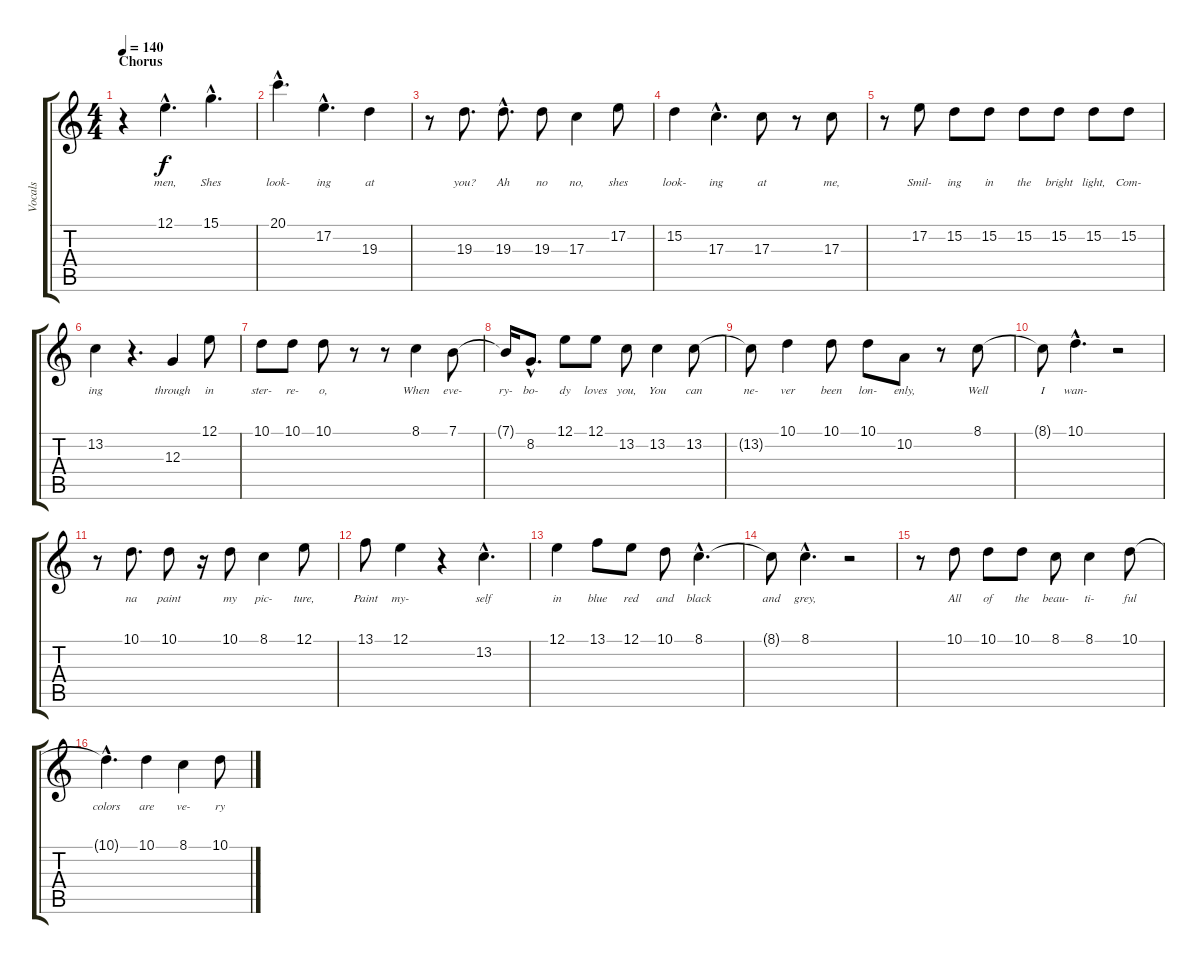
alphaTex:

\track ("Vocals" "Vocals") {instrument lead8bassandlead}
\staff {score tabs}
\tuning (E4 B3 G3 D3 A2 E2) {hide}
\ts (4 4)
\section ("" "Chorus")
\tempo 140
\clef g2
\ks c
r.4{dy f} 12.1{hac}.4{d lyrics (0 "men,") lyrics (1 "") lyrics (2 "") lyrics (3 "") lyrics (4 "")} 15.1{hac}.4{d lyrics (0 "Shes") lyrics (1 "") lyrics (2 "") lyrics (3 "") lyrics (4 "")} |
20.1{hac}.4{d lyrics (0 "look-") lyrics (1 "") lyrics (2 "") lyrics (3 "") lyrics (4 "")} 17.2{hac}.4{d lyrics (0 "ing") lyrics (1 "") lyrics (2 "") lyrics (3 "") lyrics (4 "")} 19.3.4{lyrics (0 "at") lyrics (1 "") lyrics (2 "") lyrics (3 "") lyrics (4 "")} |
r.8 19.3.8{d lyrics (0 "you?") lyrics (1 "") lyrics (2 "") lyrics (3 "") lyrics (4 "")} 19.3{hac}.8{d lyrics (0 "Ah") lyrics (1 "") lyrics (2 "") lyrics (3 "") lyrics (4 "")} 19.3.8{lyrics (0 "no") lyrics (1 "") lyrics (2 "") lyrics (3 "") lyrics (4 "")} 17.3.4{lyrics (0 "no,") lyrics (1 "") lyrics (2 "") lyrics (3 "") lyrics (4 "")} 17.2.8{lyrics (0 "shes") lyrics (1 "") lyrics (2 "") lyrics (3 "") lyrics (4 "")} |
15.2.4{lyrics (0 "look-") lyrics (1 "") lyrics (2 "") lyrics (3 "") lyrics (4 "")} 17.3{hac}.4{d lyrics (0 "ing") lyrics (1 "") lyrics (2 "") lyrics (3 "") lyrics (4 "")} 17.3.8{lyrics (0 "at") lyrics (1 "") lyrics (2 "") lyrics (3 "") lyrics (4 "")} r.8 17.3.8{lyrics (0 "me,") lyrics (1 "") lyrics (2 "") lyrics (3 "") lyrics (4 "")} |
r.8 17.2.8{lyrics (0 "Smil-") lyrics (1 "") lyrics (2 "") lyrics (3 "") lyrics (4 "")} 15.2.8{lyrics (0 "ing") lyrics (1 "") lyrics (2 "") lyrics (3 "") lyrics (4 "")} 15.2.8{lyrics (0 "in") lyrics (1 "") lyrics (2 "") lyrics (3 "") lyrics (4 "")} 15.2.8{lyrics (0 "the") lyrics (1 "") lyrics (2 "") lyrics (3 "") lyrics (4 "")} 15.2.8{lyrics (0 "bright") lyrics (1 "") lyrics (2 "") lyrics (3 "") lyrics (4 "")} 15.2.8{lyrics (0 "light,") lyrics (1 "") lyrics (2 "") lyrics (3 "") lyrics (4 "")} 15.2.8{lyrics (0 "Com-") lyrics (1 "") lyrics (2 "") lyrics (3 "") lyrics (4 "")} |
13.2.4{lyrics (0 "ing") lyrics (1 "") lyrics (2 "") lyrics (3 "") lyrics (4 "")} r.4{d} 12.3.4{lyrics (0 "through") lyrics (1 "") lyrics (2 "") lyrics (3 "") lyrics (4 "")} 12.1.8{lyrics (0 "in") lyrics (1 "") lyrics (2 "") lyrics (3 "") lyrics (4 "")} |
10.1.8{lyrics (0 "ster-") lyrics (1 "") lyrics (2 "") lyrics (3 "") lyrics (4 "")} 10.1.8{lyrics (0 "re-") lyrics (1 "") lyrics (2 "") lyrics (3 "") lyrics (4 "")} 10.1.8{lyrics (0 "o,") lyrics (1 "") lyrics (2 "") lyrics (3 "") lyrics (4 "")} r.8 r.8 8.1.4{lyrics (0 "When") lyrics (1 "") lyrics (2 "") lyrics (3 "") lyrics (4 "")} 7.1.8{lyrics (0 "eve-") lyrics (1 "") lyrics (2 "") lyrics (3 "") lyrics (4 "")} |
7.1{t}.16{lyrics (0 "ry-") lyrics (1 "") lyrics (2 "") lyrics (3 "") lyrics (4 "")} 8.2{hac}.8{d lyrics (0 "bo-") lyrics (1 "") lyrics (2 "") lyrics (3 "") lyrics (4 "")} 12.1.8{lyrics (0 "dy") lyrics (1 "") lyrics (2 "") lyrics (3 "") lyrics (4 "")} 12.1.8{lyrics (0 "loves") lyrics (1 "") lyrics (2 "") lyrics (3 "") lyrics (4 "")} 13.2.8{lyrics (0 "you,") lyrics (1 "") lyrics (2 "") lyrics (3 "") lyrics (4 "")} 13.2.4{lyrics (0 "You") lyrics (1 "") lyrics (2 "") lyrics (3 "") lyrics (4 "")} 13.2.8{lyrics (0 "can") lyrics (1 "") lyrics (2 "") lyrics (3 "") lyrics (4 "")} |
13.2{t}.8{lyrics (0 "ne-") lyrics (1 "") lyrics (2 "") lyrics (3 "") lyrics (4 "")} 10.1.4{lyrics (0 "ver") lyrics (1 "") lyrics (2 "") lyrics (3 "") lyrics (4 "")} 10.1.8{lyrics (0 "been") lyrics (1 "") lyrics (2 "") lyrics (3 "") lyrics (4 "")} 10.1.8{lyrics (0 "lon-") lyrics (1 "") lyrics (2 "") lyrics (3 "") lyrics (4 "")} 10.2.8{lyrics (0 "enly,") lyrics (1 "") lyrics (2 "") lyrics (3 "") lyrics (4 "")} r.8 8.1.8{lyrics (0 "Well") lyrics (1 "") lyrics (2 "") lyrics (3 "") lyrics (4 "")} |
8.1{t}.8{lyrics (0 "I") lyrics (1 "") lyrics (2 "") lyrics (3 "") lyrics (4 "")} 10.1{hac}.4{d lyrics (0 "wan-") lyrics (1 "") lyrics (2 "") lyrics (3 "") lyrics (4 "")} r.2 |
r.8 10.1.8{d lyrics (0 "na") lyrics (1 "") lyrics (2 "") lyrics (3 "") lyrics (4 "")} 10.1.8{lyrics (0 "paint") lyrics (1 "") lyrics (2 "") lyrics (3 "") lyrics (4 "")} r.16 10.1.8{lyrics (0 "my") lyrics (1 "") lyrics (2 "") lyrics (3 "") lyrics (4 "")} 8.1.4{lyrics (0 "pic-") lyrics (1 "") lyrics (2 "") lyrics (3 "") lyrics (4 "")} 12.1.8{lyrics (0 "ture,") lyrics (1 "") lyrics (2 "") lyrics (3 "") lyrics (4 "")} |
13.1.8{lyrics (0 "Paint") lyrics (1 "") lyrics (2 "") lyrics (3 "") lyrics (4 "")} 12.1.4{lyrics (0 "my-") lyrics (1 "") lyrics (2 "") lyrics (3 "") lyrics (4 "")} r.4 13.2{hac}.4{d lyrics (0 "self") lyrics (1 "") lyrics (2 "") lyrics (3 "") lyrics (4 "")} |
12.1.4{lyrics (0 "in") lyrics (1 "") lyrics (2 "") lyrics (3 "") lyrics (4 "")} 13.1.8{lyrics (0 "blue") lyrics (1 "") lyrics (2 "") lyrics (3 "") lyrics (4 "")} 12.1.8{lyrics (0 "red") lyrics (1 "") lyrics (2 "") lyrics (3 "") lyrics (4 "")} 10.1.8{lyrics (0 "and") lyrics (1 "") lyrics (2 "") lyrics (3 "") lyrics (4 "")} 8.1{hac}.4{d lyrics (0 "black") lyrics (1 "") lyrics (2 "") lyrics (3 "") lyrics (4 "")} |
8.1{t}.8{lyrics (0 "and") lyrics (1 "") lyrics (2 "") lyrics (3 "") lyrics (4 "")} 8.1{hac}.4{d lyrics (0 "grey,") lyrics (1 "") lyrics (2 "") lyrics (3 "") lyrics (4 "")} r.2 |
r.8 10.1.8{lyrics (0 "All") lyrics (1 "") lyrics (2 "") lyrics (3 "") lyrics (4 "")} 10.1.8{lyrics (0 "of") lyrics (1 "") lyrics (2 "") lyrics (3 "") lyrics (4 "")} 10.1.8{lyrics (0 "the") lyrics (1 "") lyrics (2 "") lyrics (3 "") lyrics (4 "")} 8.1.8{lyrics (0 "beau-") lyrics (1 "") lyrics (2 "") lyrics (3 "") lyrics (4 "")} 8.1.4{lyrics (0 "ti-") lyrics (1 "") lyrics (2 "") lyrics (3 "") lyrics (4 "")} 10.1.8{lyrics (0 "ful") lyrics (1 "") lyrics (2 "") lyrics (3 "") lyrics (4 "")} |
10.1{hac t}.4{d lyrics (0 "colors") lyrics (1 "") lyrics (2 "") lyrics (3 "") lyrics (4 "")} 10.1.4{lyrics (0 "are") lyrics (1 "") lyrics (2 "") lyrics (3 "") lyrics (4 "")} 8.1.4{lyrics (0 "ve-") lyrics (1 "") lyrics (2 "") lyrics (3 "") lyrics (4 "")} 10.1.8{lyrics (0 "ry") lyrics (1 "") lyrics (2 "") lyrics (3 "") lyrics (4 "")}
